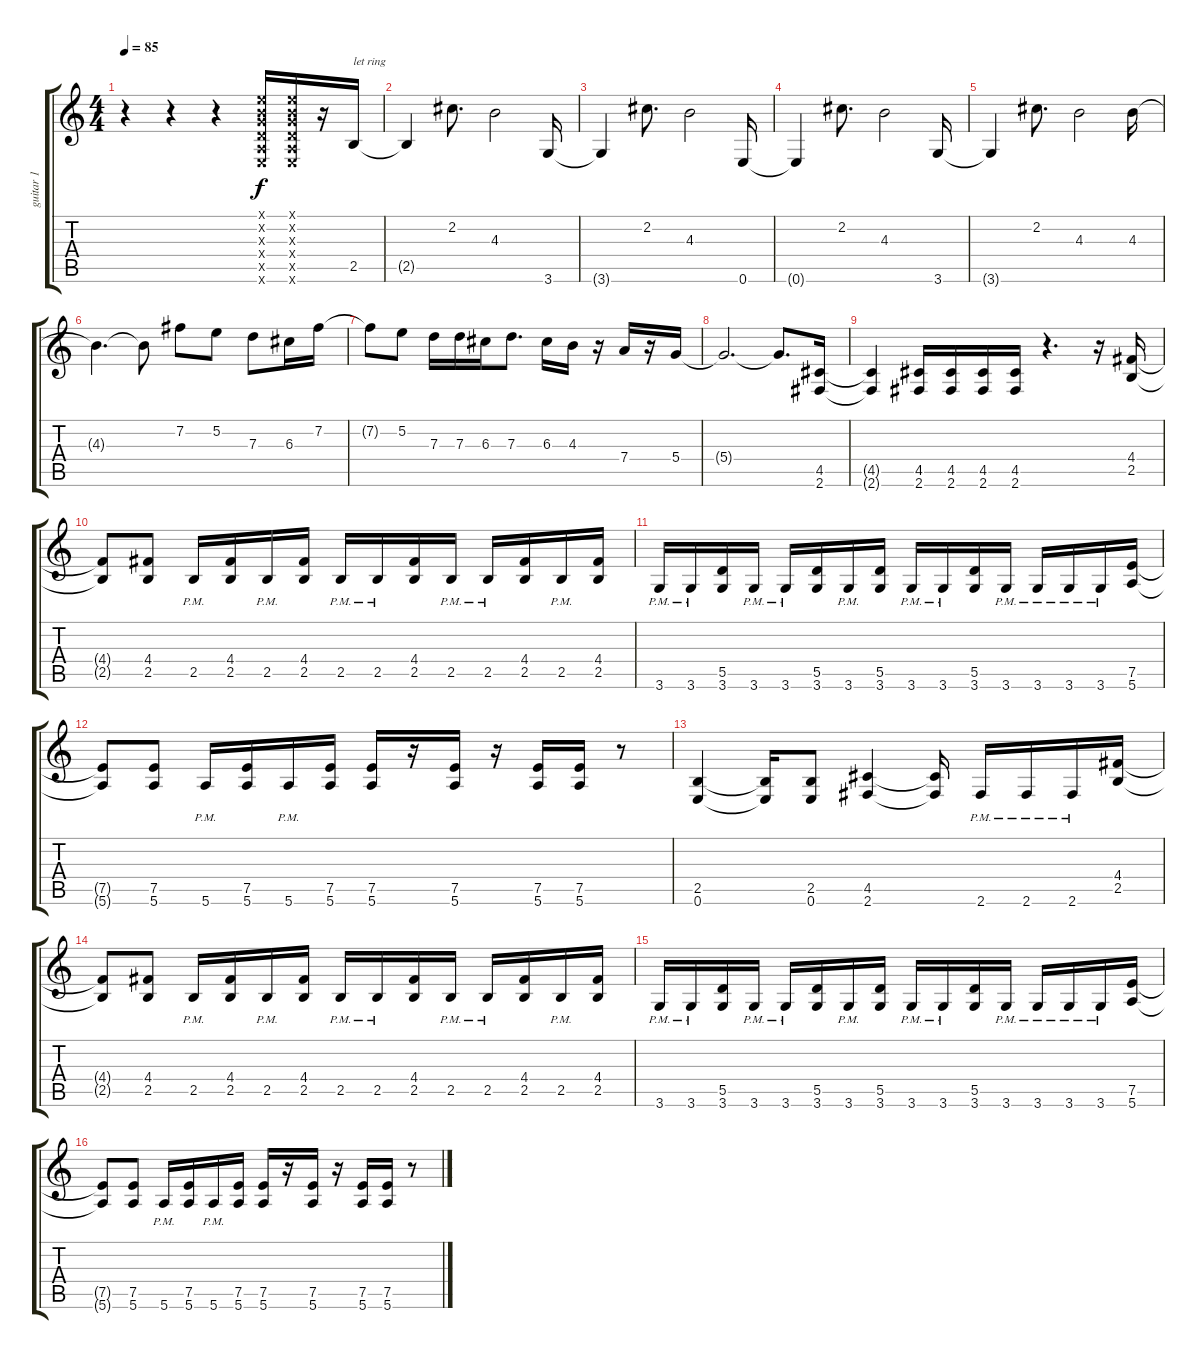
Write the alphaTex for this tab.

\track ("guitar 1" "guitar 1") {instrument distortionguitar}
\staff {score tabs}
\tuning (E4 B3 G3 D3 A2 E2) {hide}
\ts (4 4)
\tempo 85
\clef g2
\ks c
r.4{dy f} r.4 r.4 (0.1{x} 0.2{x} 0.3{x} 0.4{x} 0.5{x} 0.6{x}).16 (0.1{x} 0.2{x} 0.3{x} 0.4{x} 0.5{x} 0.6{x}).16 r.16 2.5.16{txt "let ring"} |
2.5{t}.4 2.2.8{d} 4.3.2 3.6.16 |
3.6{t}.4 2.2.8{d} 4.3.2 0.6.16 |
0.6{t}.4 2.2.8{d} 4.3.2 3.6.16 |
3.6{t}.4 2.2.8{d} 4.3.2 4.3.16 |
4.3{t}.4{d} 4.3{t}.8 7.2.8 5.2.8 7.3.8 6.3.16 7.2.16 |
7.2{t}.8 5.2.8 7.3.16 7.3.16 6.3.16 7.3.8{d} 6.3.16 4.3.16 r.16 7.4.16 r.16 5.4.16 |
5.4{t}.2{d} 5.4{t}.8{d} (4.5 2.6).16 |
(4.5{t} 2.6{t}).4 (4.5 2.6).16 (4.5 2.6).16 (4.5 2.6).16 (4.5 2.6).16 r.4{d} r.16 (4.4 2.5).16 |
(4.4{t} 2.5{t}).8 (4.4 2.5).8 2.5{pm}.16 (4.4 2.5).16 2.5{pm}.16 (4.4 2.5).16 2.5{pm}.16 2.5{pm}.16 (4.4 2.5).16 2.5{pm}.16 2.5{pm}.16 (4.4 2.5).16 2.5{pm}.16 (4.4 2.5).16 |
3.6{pm}.16 3.6{pm}.16 (5.5 3.6).16 3.6{pm}.16 3.6{pm}.16 (5.5 3.6).16 3.6{pm}.16 (5.5 3.6).16 3.6{pm}.16 3.6{pm}.16 (5.5 3.6).16 3.6{pm}.16 3.6{pm}.16 3.6{pm}.16 3.6{pm}.16 (7.5 5.6).16 |
(7.5{t} 5.6{t}).8 (7.5 5.6).8 5.6{pm}.16 (7.5 5.6).16 5.6{pm}.16 (7.5 5.6).16 (7.5 5.6).16 r.16 (7.5 5.6).16 r.16 (7.5 5.6).16 (7.5 5.6).16 r.8 |
(2.5 0.6).4 (2.5{t} 0.6{t}).16 (2.5 0.6).8 (4.5 2.6).4 (4.5{t} 2.6{t}).16 2.6{pm}.16 2.6{pm}.16 2.6{pm}.16 (4.4 2.5).16 |
(4.4{t} 2.5{t}).8 (4.4 2.5).8 2.5{pm}.16 (4.4 2.5).16 2.5{pm}.16 (4.4 2.5).16 2.5{pm}.16 2.5{pm}.16 (4.4 2.5).16 2.5{pm}.16 2.5{pm}.16 (4.4 2.5).16 2.5{pm}.16 (4.4 2.5).16 |
3.6{pm}.16 3.6{pm}.16 (5.5 3.6).16 3.6{pm}.16 3.6{pm}.16 (5.5 3.6).16 3.6{pm}.16 (5.5 3.6).16 3.6{pm}.16 3.6{pm}.16 (5.5 3.6).16 3.6{pm}.16 3.6{pm}.16 3.6{pm}.16 3.6{pm}.16 (7.5 5.6).16 |
(7.5{t} 5.6{t}).8 (7.5 5.6).8 5.6{pm}.16 (7.5 5.6).16 5.6{pm}.16 (7.5 5.6).16 (7.5 5.6).16 r.16 (7.5 5.6).16 r.16 (7.5 5.6).16 (7.5 5.6).16 r.8
